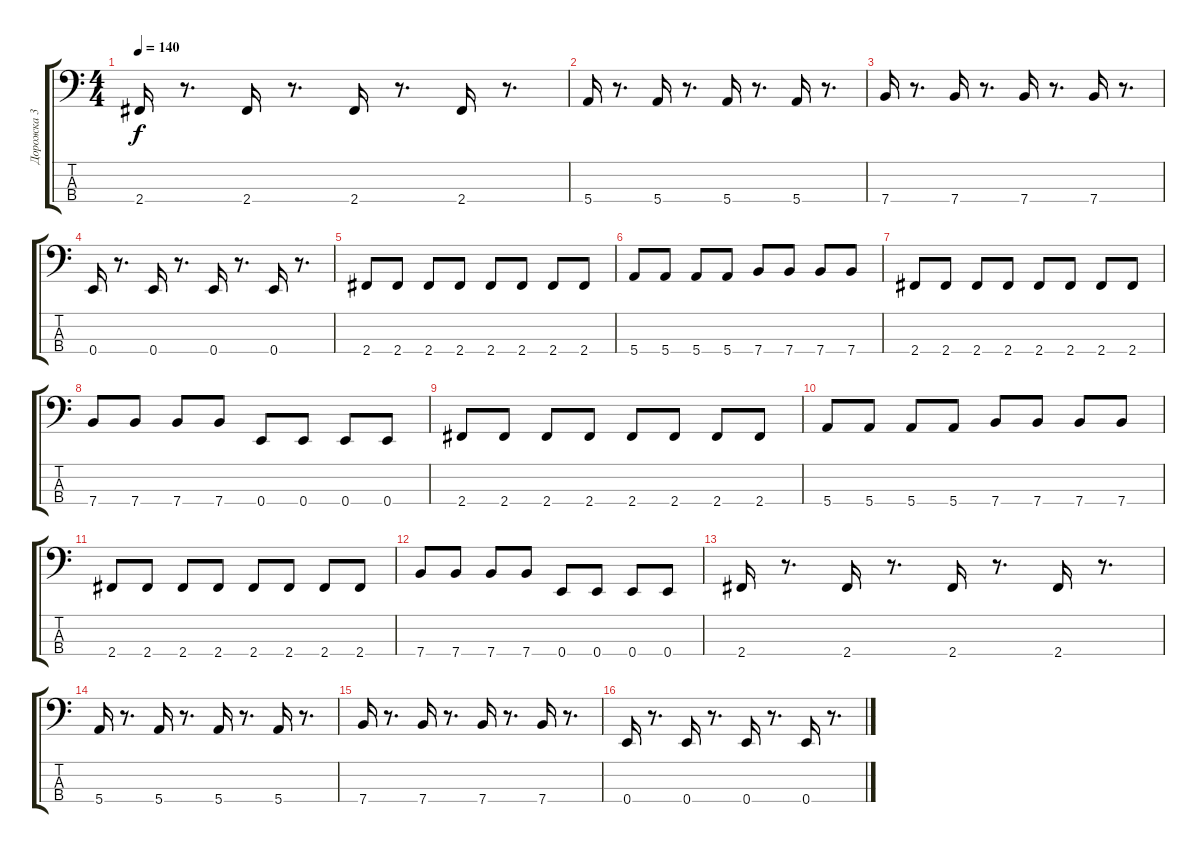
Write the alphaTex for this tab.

\track ("Дорожка 3" "Дорожка 3") {instrument electricbassfinger}
\staff {score tabs}
\tuning (G2 D2 A1 E1) {hide}
\ts (4 4)
\tempo 140
\clef f4
\ks c
2.4.16{dy f} r.8{d} 2.4.16 r.8{d} 2.4.16 r.8{d} 2.4.16 r.8{d} |
5.4.16 r.8{d} 5.4.16 r.8{d} 5.4.16 r.8{d} 5.4.16 r.8{d} |
7.4.16 r.8{d} 7.4.16 r.8{d} 7.4.16 r.8{d} 7.4.16 r.8{d} |
0.4.16 r.8{d} 0.4.16 r.8{d} 0.4.16 r.8{d} 0.4.16 r.8{d} |
2.4.8 2.4.8 2.4.8 2.4.8 2.4.8 2.4.8 2.4.8 2.4.8 |
5.4.8 5.4.8 5.4.8 5.4.8 7.4.8 7.4.8 7.4.8 7.4.8 |
2.4.8 2.4.8 2.4.8 2.4.8 2.4.8 2.4.8 2.4.8 2.4.8 |
7.4.8 7.4.8 7.4.8 7.4.8 0.4.8 0.4.8 0.4.8 0.4.8 |
2.4.8 2.4.8 2.4.8 2.4.8 2.4.8 2.4.8 2.4.8 2.4.8 |
5.4.8 5.4.8 5.4.8 5.4.8 7.4.8 7.4.8 7.4.8 7.4.8 |
2.4.8 2.4.8 2.4.8 2.4.8 2.4.8 2.4.8 2.4.8 2.4.8 |
7.4.8 7.4.8 7.4.8 7.4.8 0.4.8 0.4.8 0.4.8 0.4.8 |
2.4.16 r.8{d} 2.4.16 r.8{d} 2.4.16 r.8{d} 2.4.16 r.8{d} |
5.4.16 r.8{d} 5.4.16 r.8{d} 5.4.16 r.8{d} 5.4.16 r.8{d} |
7.4.16 r.8{d} 7.4.16 r.8{d} 7.4.16 r.8{d} 7.4.16 r.8{d} |
0.4.16 r.8{d} 0.4.16 r.8{d} 0.4.16 r.8{d} 0.4.16 r.8{d}
